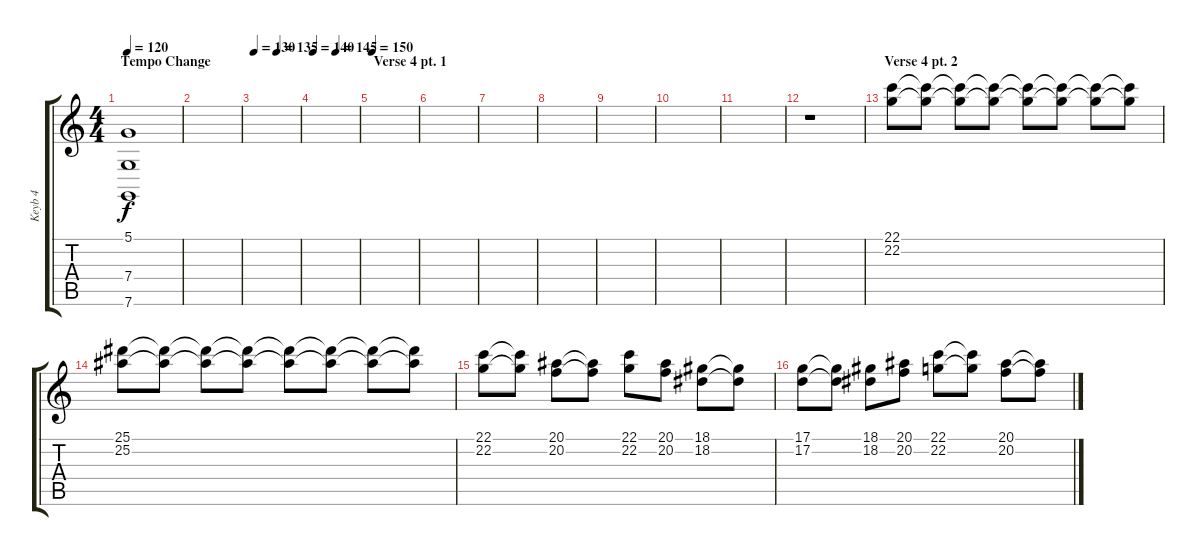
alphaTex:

\track ("Keyb 4" "Keyb 4") {instrument pad4choir}
\staff {score tabs}
\tuning (D4 A3 F3 C3 G2 C2) {hide}
\ts (4 4)
\section ("" "Tempo Change")
\tempo 120
\clef g2
\ks c
(5.1{t} 7.4{t} 7.6{t}).1{dy f volume 0} |
|
\tempo 130
\tempo (135 0.5)
|
\tempo 140
\tempo (145 0.5)
|
\section ("" "Verse 4 pt. 1")
\tempo 150
|
|
|
|
|
|
|
r.1{volume 8} |
\section ("" "Verse 4 pt. 2")
(22.1 22.2).8{volume 11 instrument rockorgan} (22.1{t} 22.2{t}).8 (22.1{t} 22.2{t}).8 (22.1{t} 22.2{t}).8 (22.1{t} 22.2{t}).8 (22.1{t} 22.2{t}).8 (22.1{t} 22.2{t}).8 (22.1{t} 22.2{t}).8 |
(25.1 25.2).8 (25.1{t} 25.2{t}).8 (25.1{t} 25.2{t}).8 (25.1{t} 25.2{t}).8 (25.1{t} 25.2{t}).8 (25.1{t} 25.2{t}).8 (25.1{t} 25.2{t}).8 (25.1{t} 25.2{t}).8 |
(22.1 22.2).8 (22.1{t} 22.2{t}).8 (20.1 20.2).8 (20.1{t} 20.2{t}).8 (22.1 22.2).8 (20.1 20.2).8 (18.1 18.2).8 (18.1{t} 18.2{t}).8 |
(17.1 17.2).8{volume 9 instrument rockorgan} (17.1{t} 17.2{t}).8 (18.1 18.2).8 (20.1 20.2).8 (22.1 22.2).8 (22.1{t} 22.2{t}).8 (20.1 20.2).8 (20.1{t} 20.2{t}).8
